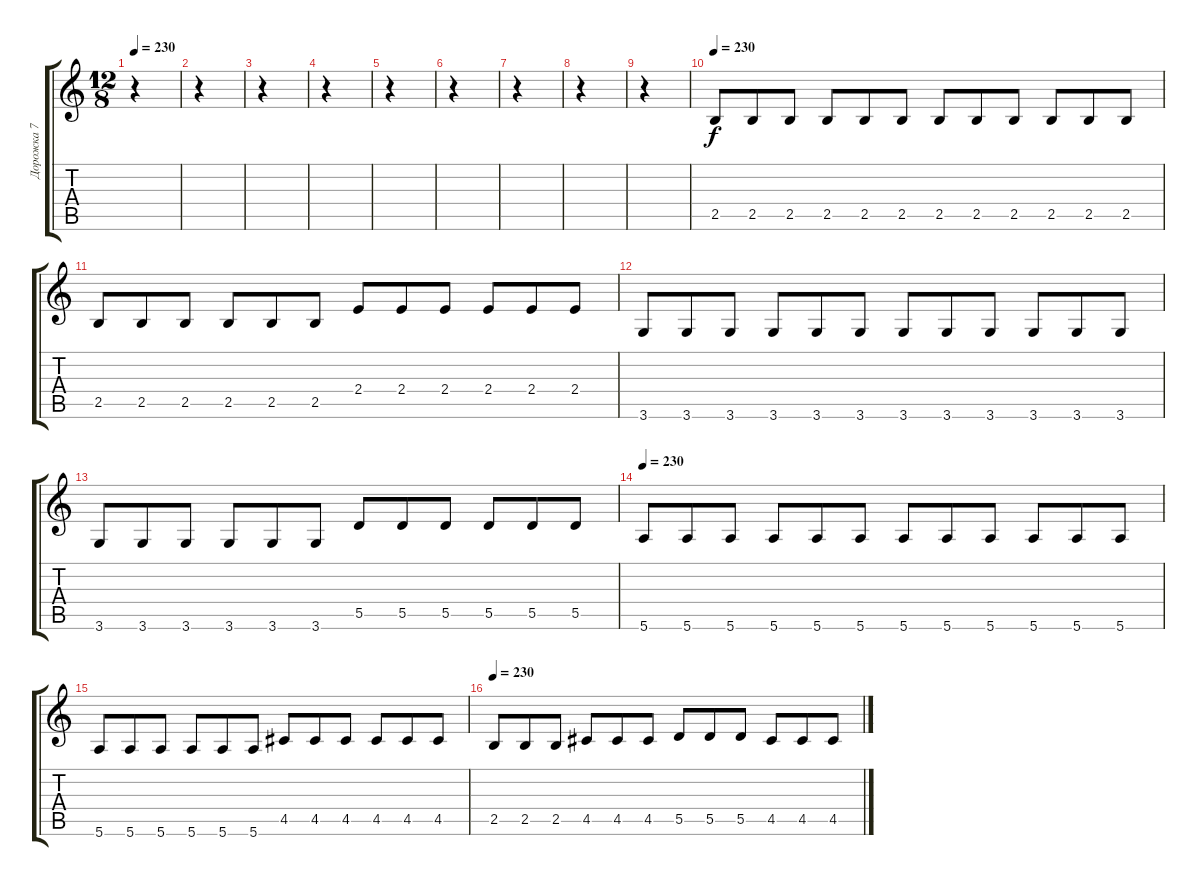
\track ("Дорожка 7" "Дорожка 7") {instrument acousticbass}
\staff {score tabs}
\tuning (E4 B3 G3 D3 A2 E2) {hide}
\ts (12 8)
\tempo 230
\clef g2
\ks c
r.4{dy f} |
r.4 |
r.4 |
r.4 |
r.4 |
r.4 |
r.4 |
r.4 |
r.4 |
\tempo 230
2.5.8 2.5.8 2.5.8 2.5.8 2.5.8 2.5.8 2.5.8 2.5.8 2.5.8 2.5.8 2.5.8 2.5.8 |
2.5.8 2.5.8 2.5.8 2.5.8 2.5.8 2.5.8 2.4.8 2.4.8 2.4.8 2.4.8 2.4.8 2.4.8 |
3.6.8 3.6.8 3.6.8 3.6.8 3.6.8 3.6.8 3.6.8 3.6.8 3.6.8 3.6.8 3.6.8 3.6.8 |
3.6.8 3.6.8 3.6.8 3.6.8 3.6.8 3.6.8 5.5.8 5.5.8 5.5.8 5.5.8 5.5.8 5.5.8 |
\tempo 230
5.6.8 5.6.8 5.6.8 5.6.8 5.6.8 5.6.8 5.6.8 5.6.8 5.6.8 5.6.8 5.6.8 5.6.8 |
5.6.8 5.6.8 5.6.8 5.6.8 5.6.8 5.6.8 4.5.8 4.5.8 4.5.8 4.5.8 4.5.8 4.5.8 |
\tempo 230
2.5.8 2.5.8 2.5.8 4.5.8 4.5.8 4.5.8 5.5.8 5.5.8 5.5.8 4.5.8 4.5.8 4.5.8
